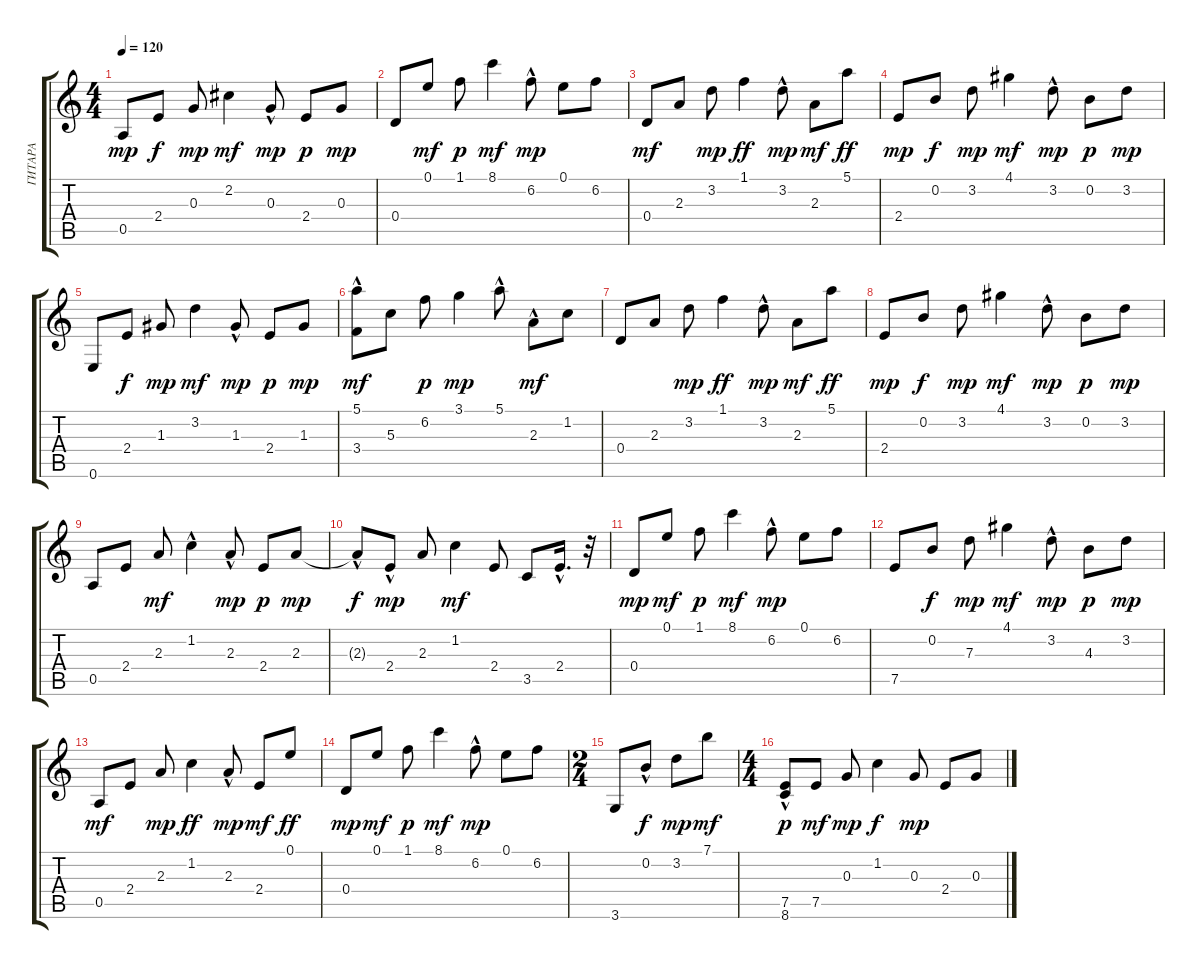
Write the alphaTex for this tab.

\track ("ГИТАРА" "ГИТАРА") {instrument acousticguitarsteel}
\staff {score tabs}
\tuning (E4 B3 G3 D3 A2 E2) {hide}
\ts (4 4)
\tempo 120
\clef g2
\ks c
0.5.8{dy mp} 2.4.8{dy f} 0.3.8{dy mp} 2.2.4{dy mf} 0.3{hac}.8{dy mp} 2.4.8{dy p} 0.3.8{dy mp} |
0.4.8 0.1.8{dy mf} 1.1.8{dy p} 8.1.4{dy mf} 6.2{hac}.8{dy mp} 0.1.8 6.2.8 |
0.4.8{dy mf} 2.3.8 3.2.8{dy mp} 1.1.4{dy ff} 3.2{hac}.8{dy mp} 2.3.8{dy mf} 5.1.8{dy ff} |
2.4.8{dy mp} 0.2.8{dy f} 3.2.8{dy mp} 4.1.4{dy mf} 3.2{hac}.8{dy mp} 0.2.8{dy p} 3.2.8{dy mp} |
0.6.8 2.4.8{dy f} 1.3.8{dy mp} 3.2.4{dy mf} 1.3{hac}.8{dy mp} 2.4.8{dy p} 1.3.8{dy mp} |
(5.1 3.4{hac}).8{dy mf} 5.3.8 6.2.8{dy p} 3.1.4{dy mp} 5.1{hac}.8 2.3{hac}.8{dy mf} 1.2.8 |
0.4.8 2.3.8 3.2.8{dy mp} 1.1.4{dy ff} 3.2{hac}.8{dy mp} 2.3.8{dy mf} 5.1.8{dy ff} |
2.4.8{dy mp} 0.2.8{dy f} 3.2.8{dy mp} 4.1.4{dy mf} 3.2{hac}.8{dy mp} 0.2.8{dy p} 3.2.8{dy mp} |
0.5.8 2.4.8 2.3.8{dy mf} 1.2{hac}.4 2.3{hac}.8{dy mp} 2.4.8{dy p} 2.3.8{dy mp} |
2.3{hac t}.8{dy f} 2.4{hac}.8{dy mp} 2.3.8 1.2.4{dy mf} 2.4.8 3.5.8 2.4{hac}.16{d} r.32 |
0.4.8{dy mp} 0.1.8{dy mf} 1.1.8{dy p} 8.1.4{dy mf} 6.2{hac}.8{dy mp} 0.1.8 6.2.8 |
7.5.8 0.2.8{dy f} 7.3.8{dy mp} 4.1.4{dy mf} 3.2{hac}.8{dy mp} 4.3.8{dy p} 3.2.8{dy mp} |
0.5.8{dy mf} 2.4.8 2.3.8{dy mp} 1.2.4{dy ff} 2.3{hac}.8{dy mp} 2.4.8{dy mf} 0.1.8{dy ff} |
0.4.8{dy mp} 0.1.8{dy mf} 1.1.8{dy p} 8.1.4{dy mf} 6.2{hac}.8{dy mp} 0.1.8 6.2.8 |
\ts (2 4)
3.6.8 0.2{hac}.8{dy f} 3.2.8{dy mp} 7.1.8{dy mf} |
\ts (4 4)
(7.5{hac} 8.6).8{dy p} 7.5.8{dy mf} 0.3.8{dy mp} 1.2.4{dy f} 0.3.8{dy mp} 2.4.8 0.3.8
